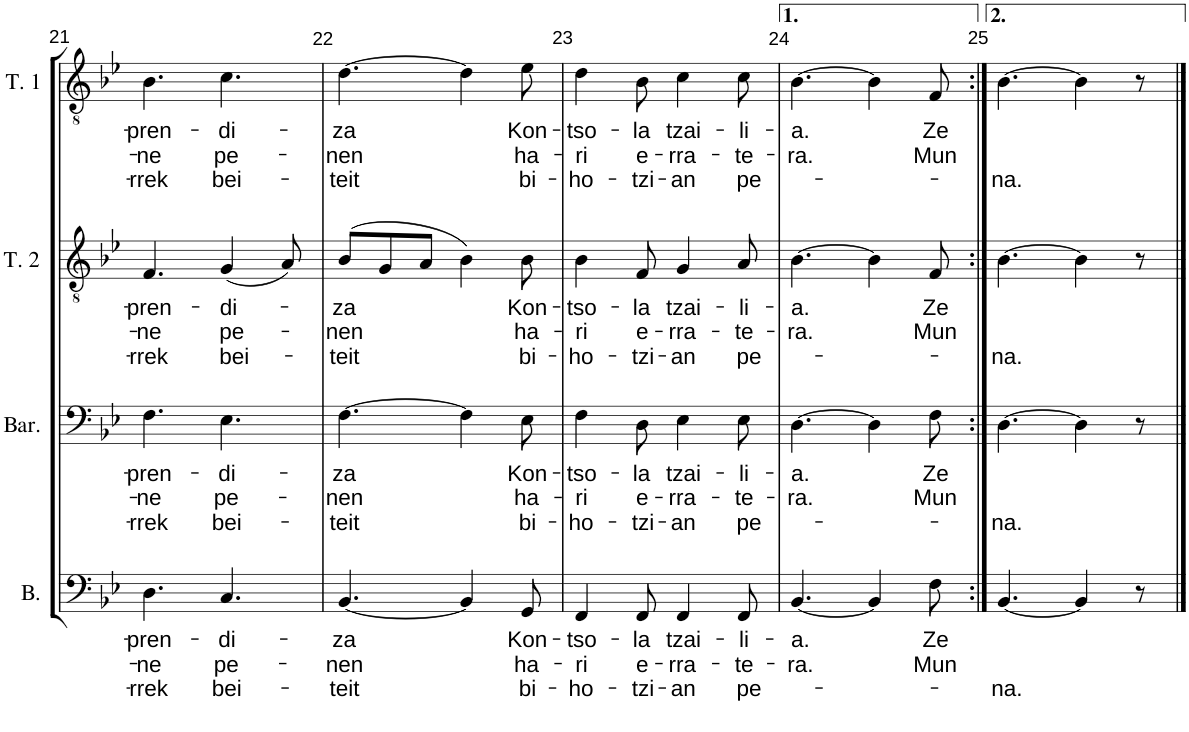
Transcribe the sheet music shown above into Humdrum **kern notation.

**kern	**text	**text	**text	**kern	**text	**text	**text	**kern	**text	**text	**text	**kern	**text	**text	**text
*part4	*part4	*part4	*part4	*part3	*part3	*part3	*part3	*part2	*part2	*part2	*part2	*part1	*part1	*part1	*part1
*staff4	*staff4	*staff4	*staff4	*staff3	*staff3	*staff3	*staff3	*staff2	*staff2	*staff2	*staff2	*staff1	*staff1	*staff1	*staff1
*I"Basse	*	*	*	*I"Baryton	*	*	*	*I"Ténor 2	*	*	*	*I"Ténor 1	*	*	*
*I'B.	*	*	*	*I'Bar.	*	*	*	*I'T. 2	*	*	*	*I'T. 1	*	*	*
!!LO:PB:g=z
*clefF4	*	*	*	*clefF4	*	*	*	*clefGv2	*	*	*	*clefGv2	*	*	*
*k[b-e-]	*	*	*	*k[b-e-]	*	*	*	*k[b-e-]	*	*	*	*k[b-e-]	*	*	*
*M6/8	*	*	*	*M6/8	*	*	*	*M6/8	*	*	*	*M6/8	*	*	*
=21	=21	=21	=21	=21	=21	=21	=21	=21	=21	=21	=21	=21	=21	=21	=21
!	!LO:LY:b	!LO:LY:b	!LO:LY:b	!	!LO:LY:b	!LO:LY:b	!LO:LY:b	!	!LO:LY:b	!LO:LY:b	!LO:LY:b	!	!LO:LY:b	!LO:LY:b	!LO:LY:b
4.D\	-pren-	-ne	-rrek	4.F\	-pren-	-ne	-rrek	4.F/	-pren-	-ne	-rrek	4.B-\	-pren-	-ne	-rrek
!	!LO:LY:b	!LO:LY:b	!LO:LY:b	!	!LO:LY:b	!LO:LY:b	!LO:LY:b	!	!LO:LY:b	!LO:LY:b	!LO:LY:b	!	!LO:LY:b	!LO:LY:b	!LO:LY:b
4.C/	-di-	pe-	bei-	4.E-\	-di-	pe-	bei-	(4G/	-di-	pe-	bei-	4.c\	-di-	pe-	bei-
.	.	.	.	.	.	.	.	8A/)	.	.	.	.	.	.	.
=22	=22	=22	=22	=22	=22	=22	=22	=22	=22	=22	=22	=22	=22	=22	=22
!	!LO:LY:b	!LO:LY:b	!LO:LY:b	!	!LO:LY:b	!LO:LY:b	!LO:LY:b	!	!LO:LY:b	!LO:LY:b	!LO:LY:b	!	!LO:LY:b	!LO:LY:b	!LO:LY:b
[4.BB-/	-za	-nen	-teit	[4.F\	-za	-nen	-teit	(8B-/L	-za	-nen	-teit	[4.d\	-za	-nen	-teit
.	.	.	.	.	.	.	.	8G/	.	.	.	.	.	.	.
.	.	.	.	.	.	.	.	8A/J	.	.	.	.	.	.	.
4BB-/]	.	.	.	4F\]	.	.	.	4B-\)	.	.	.	4d\]	.	.	.
!	!LO:LY:b	!LO:LY:b	!LO:LY:b	!	!LO:LY:b	!LO:LY:b	!LO:LY:b	!	!LO:LY:b	!LO:LY:b	!LO:LY:b	!	!LO:LY:b	!LO:LY:b	!LO:LY:b
8GG/	Kon-	ha-	bi-	8E-\	Kon-	ha-	bi-	8B-\	Kon-	ha-	bi-	8e-\	Kon-	ha-	bi-
=23	=23	=23	=23	=23	=23	=23	=23	=23	=23	=23	=23	=23	=23	=23	=23
!	!LO:LY:b	!LO:LY:b	!LO:LY:b	!	!LO:LY:b	!LO:LY:b	!LO:LY:b	!	!LO:LY:b	!LO:LY:b	!LO:LY:b	!	!LO:LY:b	!LO:LY:b	!LO:LY:b
4FF/	-tso-	-ri	-ho-	4F\	-tso-	-ri	-ho-	4B-\	-tso-	-ri	-ho-	4d\	-tso-	-ri	-ho-
!	!LO:LY:b	!LO:LY:b	!LO:LY:b	!	!LO:LY:b	!LO:LY:b	!LO:LY:b	!	!LO:LY:b	!LO:LY:b	!LO:LY:b	!	!LO:LY:b	!LO:LY:b	!LO:LY:b
8FF/	-la	e-	-tzi-	8D\	-la	e-	-tzi-	8F/	-la	e-	-tzi-	8B-\	-la	e-	-tzi-
!	!LO:LY:b	!LO:LY:b	!LO:LY:b	!	!LO:LY:b	!LO:LY:b	!LO:LY:b	!	!LO:LY:b	!LO:LY:b	!LO:LY:b	!	!LO:LY:b	!LO:LY:b	!LO:LY:b
4FF/	tzai-	-rra-	-an	4E-\	tzai-	-rra-	-an	4G/	tzai-	-rra-	-an	4c\	tzai-	-rra-	-an
!	!LO:LY:b	!LO:LY:b	!LO:LY:b	!	!LO:LY:b	!LO:LY:b	!LO:LY:b	!	!LO:LY:b	!LO:LY:b	!LO:LY:b	!	!LO:LY:b	!LO:LY:b	!LO:LY:b
8FF/	-li-	-te-	pe-	8E-\	-li-	-te-	pe-	8A/	-li-	-te-	pe-	8c\	-li-	-te-	pe-
=24	=24	=24	=24	=24	=24	=24	=24	=24	=24	=24	=24	=24	=24	=24	=24
!	!LO:LY:b	!LO:LY:b	!	!	!LO:LY:b	!LO:LY:b	!	!	!LO:LY:b	!LO:LY:b	!	!	!LO:LY:b	!LO:LY:b	!
[4.BB-/	-a.	-ra.	.	[4.D\	-a.	-ra.	.	[4.B-\	-a.	-ra.	.	[4.B-\	-a.	-ra.	.
4BB-/]	.	.	.	4D\]	.	.	.	4B-\]	.	.	.	4B-\]	.	.	.
!	!LO:LY:b	!LO:LY:b	!	!	!LO:LY:b	!LO:LY:b	!	!	!LO:LY:b	!LO:LY:b	!	!	!LO:LY:b	!LO:LY:b	!
8F\	Ze	Mun	.	8F\	Ze	Mun	.	8F/	Ze	Mun	.	8F/	Ze	Mun	.
=25:|!	=25:|!	=25:|!	=25:|!	=25:|!	=25:|!	=25:|!	=25:|!	=25:|!	=25:|!	=25:|!	=25:|!	=25:|!	=25:|!	=25:|!	=25:|!
!	!	!	!LO:LY:b	!	!	!	!LO:LY:b	!	!	!	!LO:LY:b	!	!	!	!LO:LY:b
[4.BB-/	.	.	-na.	[4.D\	.	.	-na.	[4.B-\	.	.	-na.	[4.B-\	.	.	-na.
4BB-/]	.	.	.	4D\]	.	.	.	4B-\]	.	.	.	4B-\]	.	.	.
8r	.	.	.	8r	.	.	.	8r	.	.	.	8r	.	.	.
==	==	==	==	==	==	==	==	==	==	==	==	==	==	==	==
*-	*-	*-	*-	*-	*-	*-	*-	*-	*-	*-	*-	*-	*-	*-	*-
